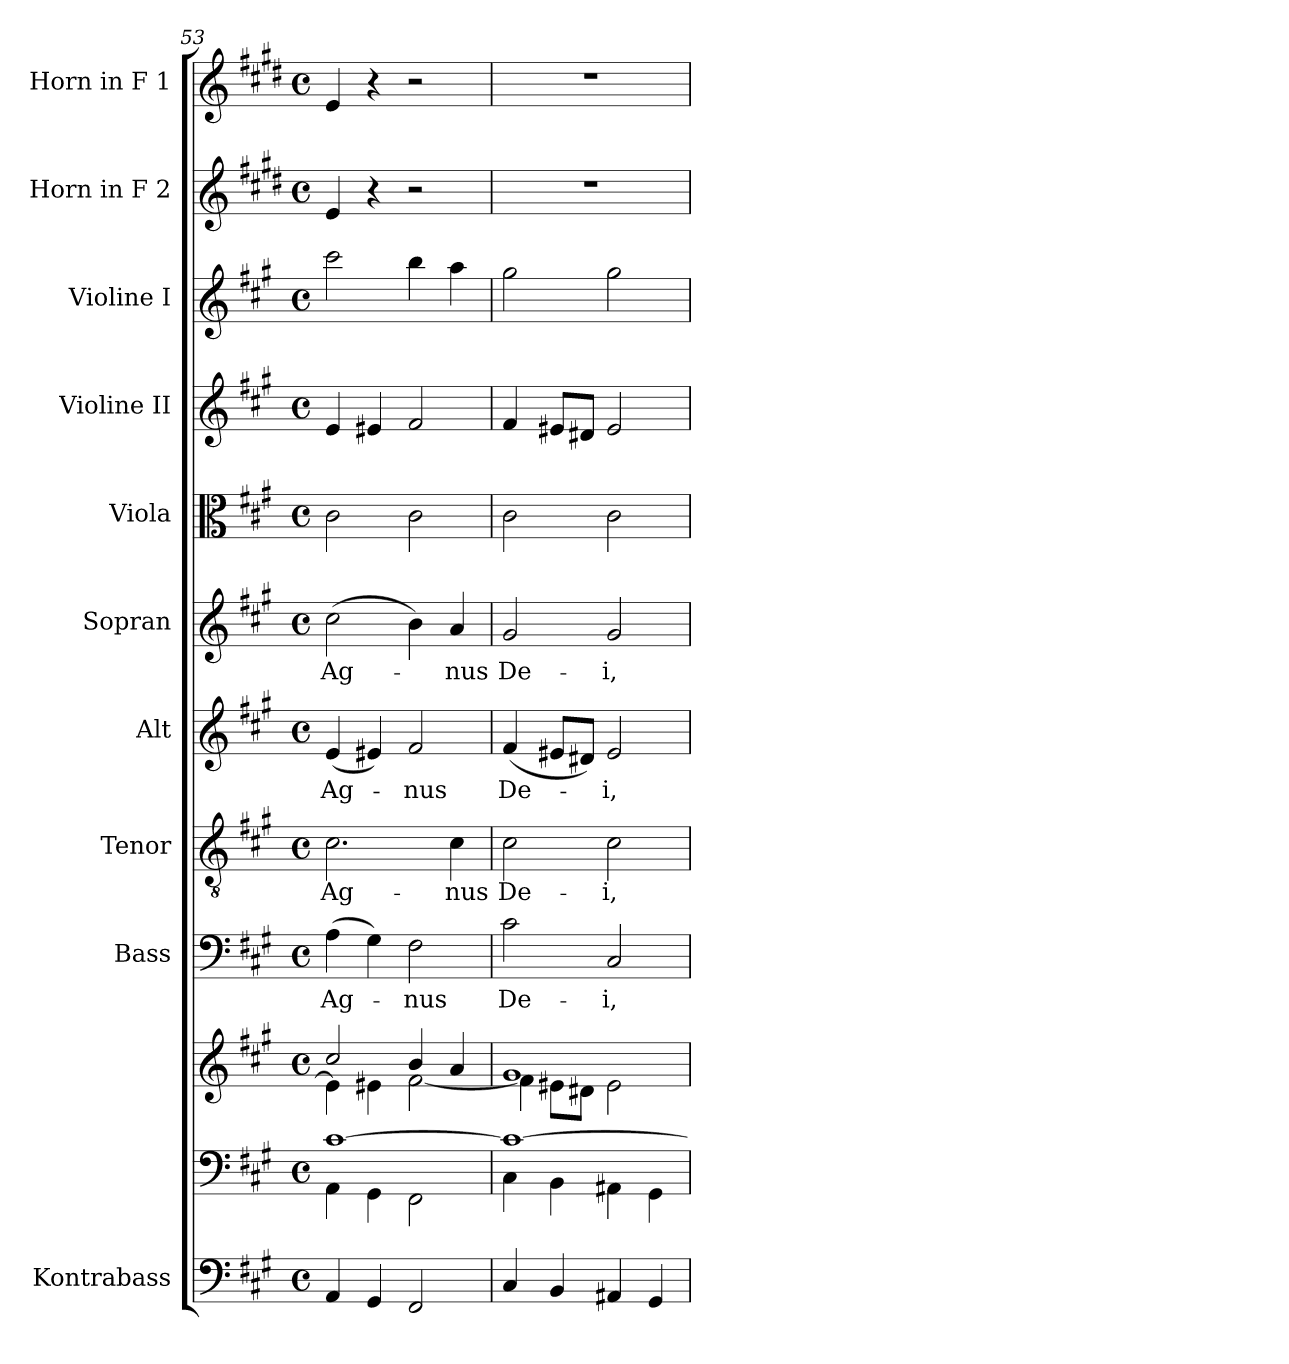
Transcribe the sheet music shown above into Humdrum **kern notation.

**kern	**kern	**kern	**kern	**text	**kern	**text	**kern	**text	**kern	**text	**kern	**kern	**kern	**kern	**kern
*part11	*part10	*part10	*part9	*part9	*part8	*part8	*part7	*part7	*part6	*part6	*part5	*part4	*part3	*part2	*part1
*staff12	*staff11	*staff10	*staff9	*staff9	*staff8	*staff8	*staff7	*staff7	*staff6	*staff6	*staff5	*staff4	*staff3	*staff2	*staff1
*I"Kontrabass	*	*	*I"Bass	*	*I"Tenor	*	*I"Alt	*	*I"Sopran	*	*I"Viola	*I"Violine II	*I"Violine I	*I"Horn in F 2	*I"Horn in F 1
*I'Kb.	*	*	*I'B.	*	*I'T.	*	*I'A.	*	*I'S.	*	*I'Vla.	*I'Vl. II	*I'Vl. I	*	*
*clefF4	*clefF4	*clefG2	*clefF4	*	*clefGv2	*	*clefG2	*	*clefG2	*	*clefC3	*clefG2	*clefG2	*clefG2	*clefG2
*ITrd7c12	*	*	*	*	*	*	*	*	*	*	*	*	*	*ITrd4c7	*ITrd4c7
*k[f#c#g#]	*k[f#c#g#]	*k[f#c#g#]	*k[f#c#g#]	*	*k[f#c#g#]	*	*k[f#c#g#]	*	*k[f#c#g#]	*	*k[f#c#g#]	*k[f#c#g#]	*k[f#c#g#]	*k[f#c#g#]	*k[f#c#g#]
*A:	*A:	*A:	*A:	*	*A:	*	*A:	*	*A:	*	*A:	*A:	*A:	*A:	*A:
*M4/4	*M4/4	*M4/4	*M4/4	*	*M4/4	*	*M4/4	*	*M4/4	*	*M4/4	*M4/4	*M4/4	*M4/4	*M4/4
*met(c)	*met(c)	*met(c)	*met(c)	*	*met(c)	*	*met(c)	*	*met(c)	*	*met(c)	*met(c)	*met(c)	*met(c)	*met(c)
=53	=53	=53	=53	=53	=53	=53	=53	=53	=53	=53	=53	=53	=53	=53	=53
*	*^	*^	*	*	*	*	*	*	*	*	*	*	*	*	*
!	!	!	!	!	!	!LO:LY:b	!	!LO:LY:b	!	!LO:LY:b	!	!LO:LY:b	!	!	!	!	!
4AAA/	[>1c#	4AA\	2cc#/	4e\]	(>4A\	Ag-	2.c#\	Ag-	(<4e/	Ag-	(>2cc#\	Ag-	2c#\	4e/	2ccc#\	4A/	4A/
4GGG#/	.	4GG#\	.	4e#X\	4G#\)	.	.	.	4e#X/)	.	.	.	.	4e#X/	.	4r	4r
!	!	!	!	!	!	!LO:LY:b	!	!	!	!LO:LY:b	!	!	!	!	!	!	!
2FFF#/	.	2FF#\	4b/	[<2f#\	2F#\	-nus	.	.	2f#/	-nus	4b\)	.	2c#\	2f#/	4bb\	2r	2r
!	!	!	!	!	!	!	!	!LO:LY:b	!	!	!	!LO:LY:b	!	!	!	!	!
.	.	.	4a/	.	.	.	4c#\	-nus	.	.	4a/	-nus	.	.	4aa\	.	.
=54	=54	=54	=54	=54	=54	=54	=54	=54	=54	=54	=54	=54	=54	=54	=54	=54	=54
!	!	!	!	!	!	!LO:LY:b	!	!LO:LY:b	!	!LO:LY:b	!	!LO:LY:b	!	!	!	!	!
4CC#/	1c#_	4C#\	1g#	4f#\]	2c#\	De-	2c#\	De-	(<4f#/	De-	2g#/	De-	2c#\	4f#/	2gg#\	1r	1r
4BBB/	.	4BB\	.	8e#X\L	.	.	.	.	8e#X/L	.	.	.	.	8e#X/L	.	.	.
.	.	.	.	8d#X\J	.	.	.	.	8d#X/J)	.	.	.	.	8d#X/J	.	.	.
!	!	!	!	!	!	!LO:LY:b	!	!LO:LY:b	!	!LO:LY:b	!	!LO:LY:b	!	!	!	!	!
4AAA#X/	.	4AA#X\	.	2e#\	2C#/	-i,	2c#\	-i,	2e#/	-i,	2g#/	-i,	2c#\	2e#/	2gg#\	.	.
4GGG#/	.	4GG#\	.	.	.	.	.	.	.	.	.	.	.	.	.	.	.
*	*v	*v	*	*	*	*	*	*	*	*	*	*	*	*	*	*	*
*	*	*v	*v	*	*	*	*	*	*	*	*	*	*	*	*	*
=	=	=	=	=	=	=	=	=	=	=	=	=	=	=	=
*-	*-	*-	*-	*-	*-	*-	*-	*-	*-	*-	*-	*-	*-	*-	*-
